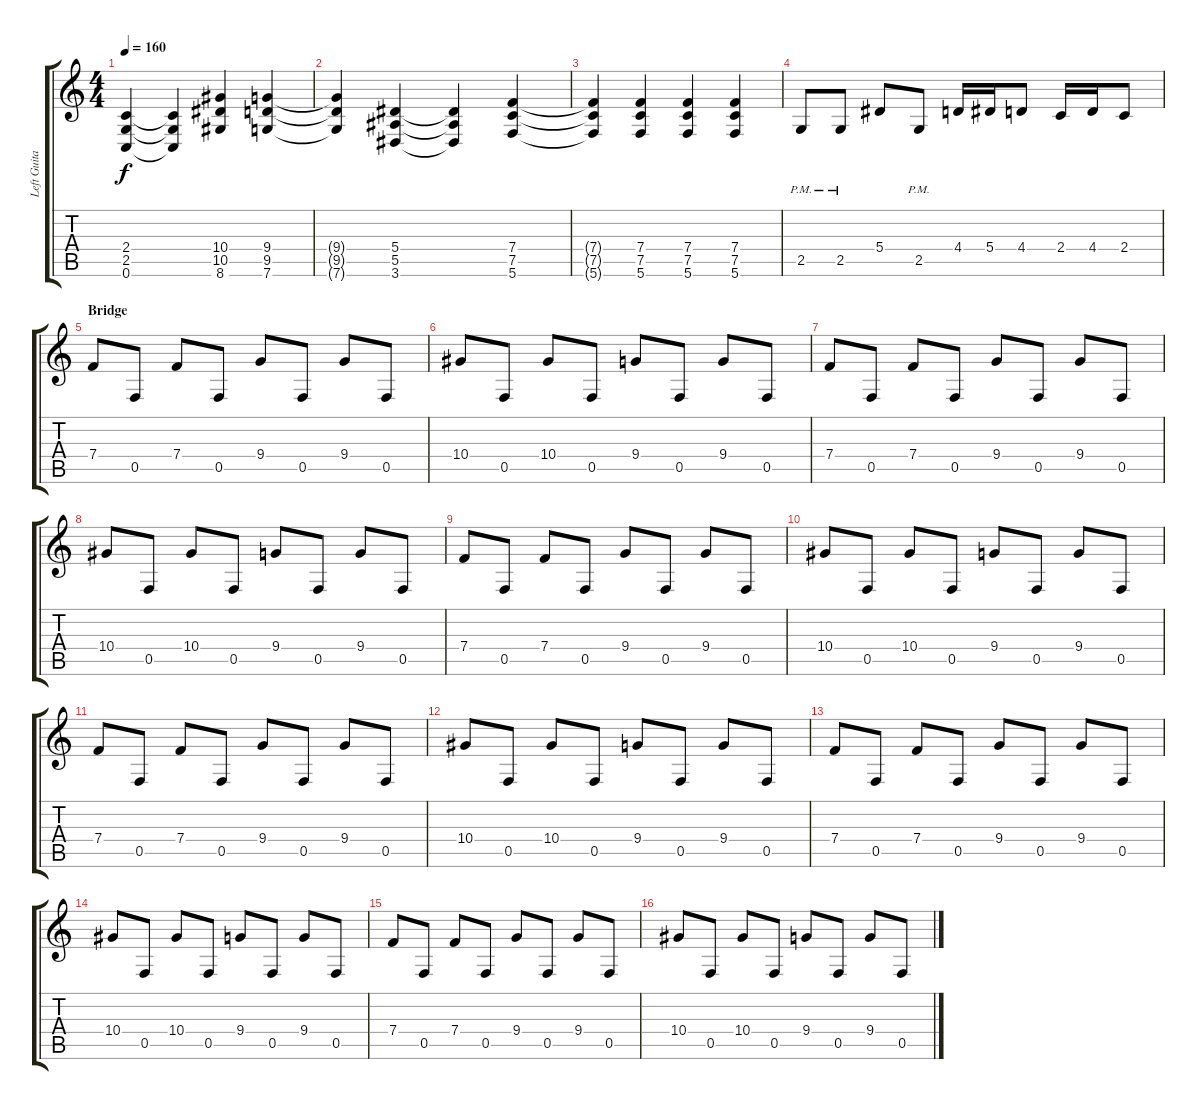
\track ("Left Guitar" "Left Guita") {instrument distortionguitar}
\staff {score tabs}
\tuning (C4 G3 Eb3 Bb2 F2 C2) {hide}
\ts (4 4)
\tempo 160
\clef g2
\ks c
(2.4 2.5 0.6).4{dy f} (2.4{t} 2.5{t} 0.6{t}).4 (10.4 10.5 8.6).4 (9.4 9.5 7.6).4 |
(9.4{t} 9.5{t} 7.6{t}).4 (5.4 5.5 3.6).4 (5.4{t} 5.5{t} 3.6{t}).4 (7.4 7.5 5.6).4 |
(7.4{t} 7.5{t} 5.6{t}).4 (7.4 7.5 5.6).4 (7.4 7.5 5.6).4 (7.4 7.5 5.6).4 |
2.5{pm}.8 2.5{pm}.8 5.4.8 2.5{pm}.8 4.4.16 5.4.16 4.4.8 2.4.16 4.4.16 2.4.8 |
\section ("" "Bridge")
7.4.8 0.5.8 7.4.8 0.5.8 9.4.8 0.5.8 9.4.8 0.5.8 |
10.4.8 0.5.8 10.4.8 0.5.8 9.4.8 0.5.8 9.4.8 0.5.8 |
7.4.8 0.5.8 7.4.8 0.5.8 9.4.8 0.5.8 9.4.8 0.5.8 |
10.4.8 0.5.8 10.4.8 0.5.8 9.4.8 0.5.8 9.4.8 0.5.8 |
7.4.8 0.5.8 7.4.8 0.5.8 9.4.8 0.5.8 9.4.8 0.5.8 |
10.4.8 0.5.8 10.4.8 0.5.8 9.4.8 0.5.8 9.4.8 0.5.8 |
7.4.8 0.5.8 7.4.8 0.5.8 9.4.8 0.5.8 9.4.8 0.5.8 |
10.4.8 0.5.8 10.4.8 0.5.8 9.4.8 0.5.8 9.4.8 0.5.8 |
7.4.8 0.5.8 7.4.8 0.5.8 9.4.8 0.5.8 9.4.8 0.5.8 |
10.4.8 0.5.8 10.4.8 0.5.8 9.4.8 0.5.8 9.4.8 0.5.8 |
7.4.8 0.5.8 7.4.8 0.5.8 9.4.8 0.5.8 9.4.8 0.5.8 |
10.4.8 0.5.8 10.4.8 0.5.8 9.4.8 0.5.8 9.4.8 0.5.8
